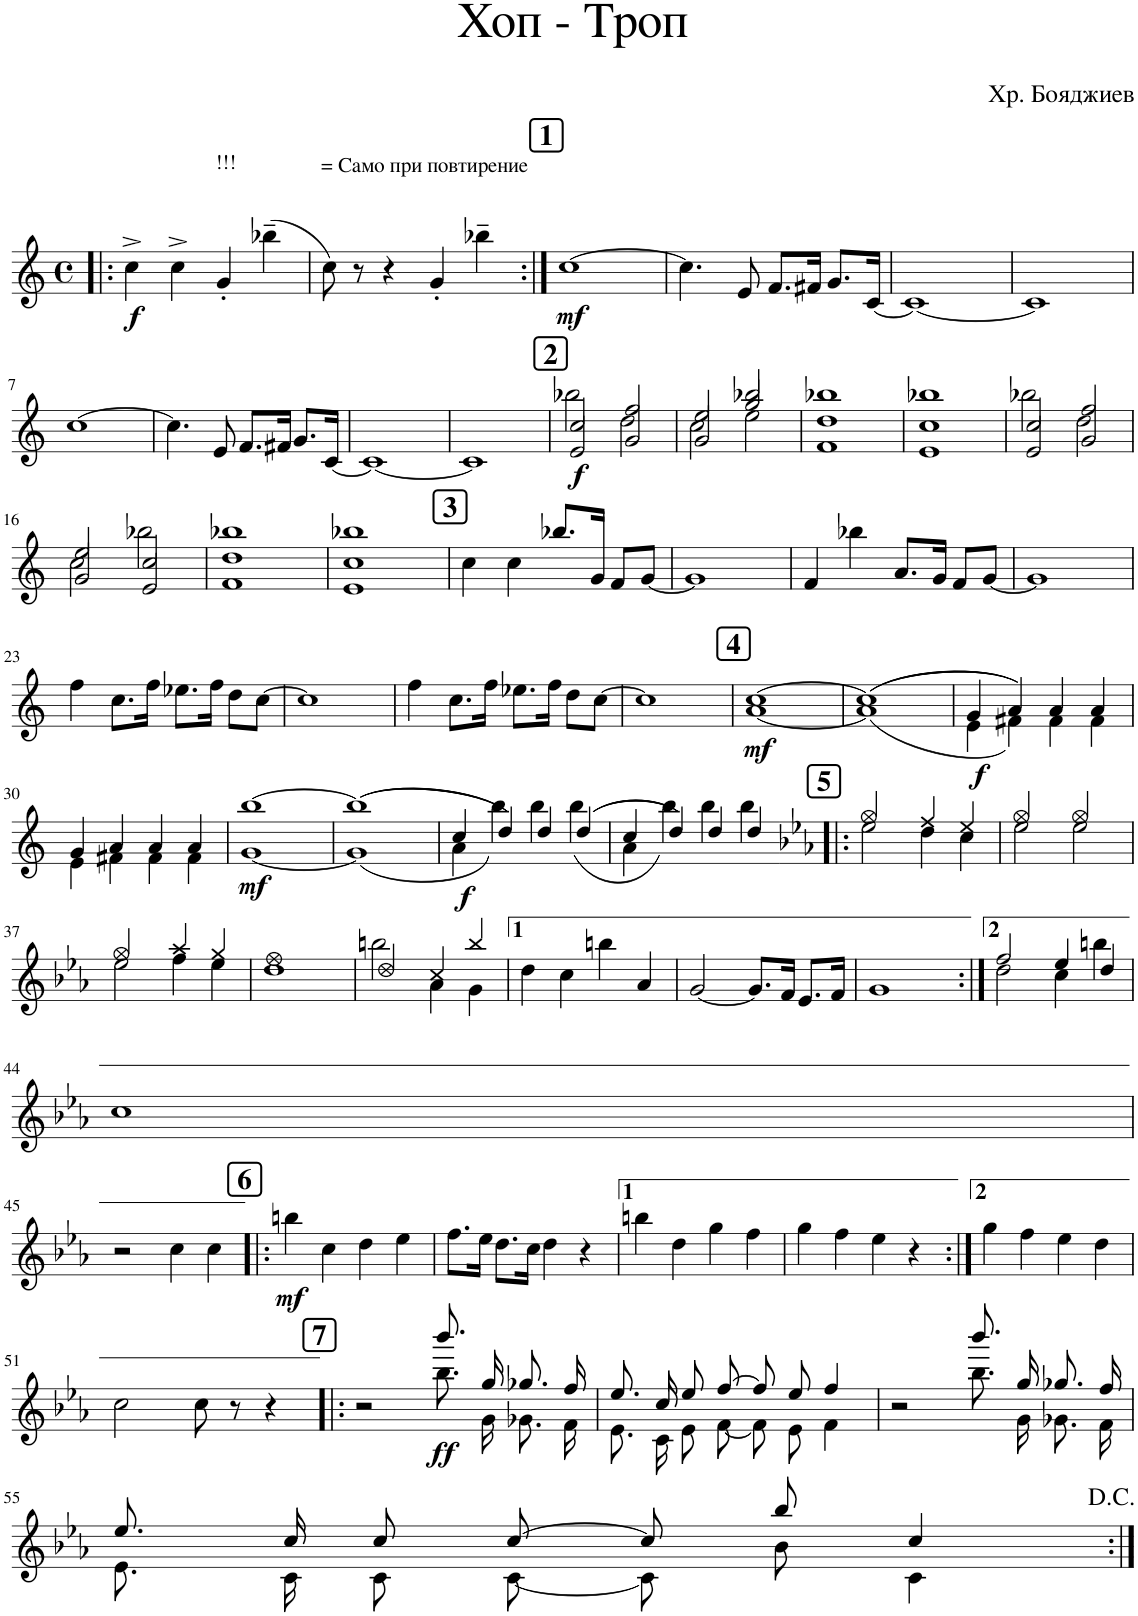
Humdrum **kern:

**kern	**dynam
*part1	*part1
*staff1	*staff1
*I"Tenor Saxophone	*
*I'Ten. Sax.	*
*clefG2	*
*Trd1c2	*
*k[]	*
*M4/4	*
*met(c)	*
=1!|:	=1!|:
!	!LO:DY:b
4cc^\	f
4cc^\	.
!LO:TX:a:t=!!!	!
4g'/	.
(4bb-X~\	.
=2	=2
*^	*
!LO:TX:a:t== Cамо при повтирение	!	!
8cc\)	2ryy	.
8r	.	.
4r	.	.
4g'/	2ryy	.
4bb-X~\	.	.
*v	*v	*
!!LO:REH:place=s1:a:B:cj:fs=14:t=1
=3:|!	=3:|!
!	!LO:DY:b
[1cc	mf
=4	=4
4.cc\]	.
8e/	.
8.f/L	.
16f#X/Jk	.
8.g/L	.
[16c/Jk	.
=5	=5
1c_	.
=6	=6
1c]	.
!!LO:LB:g=z
=7	=7
[1cc	.
=8	=8
4.cc\]	.
8e/	.
8.f/L	.
16f#X/Jk	.
8.g/L	.
[16c/Jk	.
=9	=9
1c_	.
=10	=10
1c]	.
!!LO:REH:place=s1:a:B:cj:fs=14:t=2
=11	=11
*^	*
*	*^	*
!	!	!	!LO:DY:b
2cc/	2bb-X\	2e/	f
2ff/	2dd\	2g/	.
=12	=12	=12	=12
2ee/	2cc\	2g/	.
2gg/	2ee\	2bb-X/	.
=13	=13	=13	=13
1dd	1bb-X	1f	.
=14	=14	=14	=14
1cc	1bb-X	1e	.
=15	=15	=15	=15
2cc/	2bb-X\	2e/	.
2ff/	2dd\	2g/	.
!!LO:LB:g=z	!!	!!
=16	=16	=16	=16
2ee/	2cc\	2g/	.
2cc/	2bb-X\	2e/	.
=17	=17	=17	=17
1dd	1bb-X	1f	.
=18	=18	=18	=18
1cc	1bb-X	1e	.
*v	*v	*v	*
!!LO:REH:place=s1:a:B:cj:fs=14:t=3
=19	=19
4cc\	.
4cc\	.
8.bb-X/L	.
16g/Jk	.
8f/L	.
[8g/J	.
=20	=20
1g]	.
=21	=21
4f/	.
4bb-X\	.
8.a/L	.
16g/Jk	.
8f/L	.
[8g/J	.
=22	=22
1g]	.
!!LO:LB:g=z
=23	=23
4ff\	.
8.cc\L	.
16ff\Jk	.
8.ee-X\L	.
16ff\Jk	.
8dd\L	.
[8cc\J	.
=24	=24
1cc]	.
=25	=25
4ff\	.
8.cc\L	.
16ff\Jk	.
8.ee-X\L	.
16ff\Jk	.
8dd\L	.
[8cc\J	.
=26	=26
1cc]	.
!!LO:REH:place=s1:a:B:cj:fs=14:t=4
=27	=27
*^	*
!	!	!LO:DY:b
[1cc	[1a	mf
=28	=28	=28
((1cc]	(1a]	.
=29	=29	=29
!	!	!LO:DY:b
4g/	4e\	f
4a/))	4f#X\)	.
4a/	4f#\	.
((4a/	(4f#\	.
!!LO:LB:g=z	!!
=30	=30	=30
4g/	4e\	.
4a/))	4f#X\)	.
4a/	4f#\	.
4a/	4f#\	.
=31	=31	=31
!	!	!LO:DY:b
[1bb	[1g	mf
=32	=32	=32
((1bb]	(1g]	.
=33	=33	=33
!	!	!LO:DY:b
4cc/	4a\	f
4dd/))	4bb\)	.
4dd/	4bb\	.
((4dd/	(4bb\	.
=34	=34	=34
4cc/	4a\	.
4dd/))	4bb\)	.
4dd/	4bb\	.
4dd/	4bb\	.
!!LO:REH:place=s1:a:B:cj:fs=14:t=5	!!
=35!|:	=35!|:	=35!|:
*k[b-e-a-]	*	*
2gg/	2ee-\	.
4ff/	4dd\	.
4ee-/	4cc\	.
=36	=36	=36
2gg/	2ee-\	.
2gg/	2ee-\	.
!!LO:LB:g=z	!!
=37	=37	=37
2gg/	2ee-\	.
4aa-/	4ff\	.
4gg/	4ee-\	.
=38	=38	=38
1ff	1dd	.
=39	=39	=39
2dd/	2bbn\	.
4cc/	4a-\	.
4bb/	4g\	.
*v	*v	*
=40	=40
4dd\	.
4cc\	.
4bbn\	.
4a-/	.
=41	=41
[2g/	.
8.g/L]	.
16f/Jk	.
8.e-/L	.
16f/Jk	.
=42	=42
1g	.
=43:|!	=43:|!
*^	*
2ff/	2dd\	.
4ee-/	4cc\	.
4dd/	4bbn\	.
*v	*v	*
!!LO:LB:g=z
=44	=44
1cc	.
!!LO:LB:g=z
=45	=45
2r	.
4cc\	.
4cc\	.
!!LO:REH:place=s1:a:B:cj:fs=14:t=6
=46!|:	=46!|:
!	!LO:DY:b
4bbn\	mf
4cc\	.
4dd\	.
4ee-\	.
=47	=47
8.ff\L	.
16ee-\Jk	.
8.dd\L	.
16cc\Jk	.
4dd\	.
4r	.
=48	=48
4bbn\	.
4dd\	.
4gg\	.
4ff\	.
=49	=49
4gg\	.
4ff\	.
4ee-\	.
4r	.
=50:|!	=50:|!
4gg\	.
4ff\	.
4ee-\	.
4dd\	.
!!LO:LB:g=z
=51	=51
2cc\	.
8cc\	.
8r	.
4r	.
!!LO:REH:place=s1:a:B:cj:fs=14:t=7
=52!|:	=52!|:
*^	*
2r	2ryy	.
!	!	!LO:DY:b
8.bbb-/	8.bb-\	ff
16gg/	16g\	.
8.gg-X/	8.g-X\	.
16ff/	16f\	.
=53	=53	=53
8.ee-/	8.e-\	.
16cc/	16c\	.
8ee-/	8e-\	.
[8ff/	[8f\	.
8ff/]	8f\]	.
8ee-/	8e-\	.
4ff/	4f\	.
=54	=54	=54
2r	2ryy	.
8.bbb-/	8.bb-\	.
16gg/	16g\	.
8.gg-X/	8.g-X\	.
16ff/	16f\	.
!!LO:LB:g=z	!!
=55	=55	=55
8.ee-/	8.e-\	.
16cc/	16c\	.
8cc/	8c\	.
[8cc/	[8c\	.
8cc/]	8c\]	.
8bb-/	8b-\	.
4cc/	4c\	.
*v	*v	*
=:|!	=:|!
*-	*-
